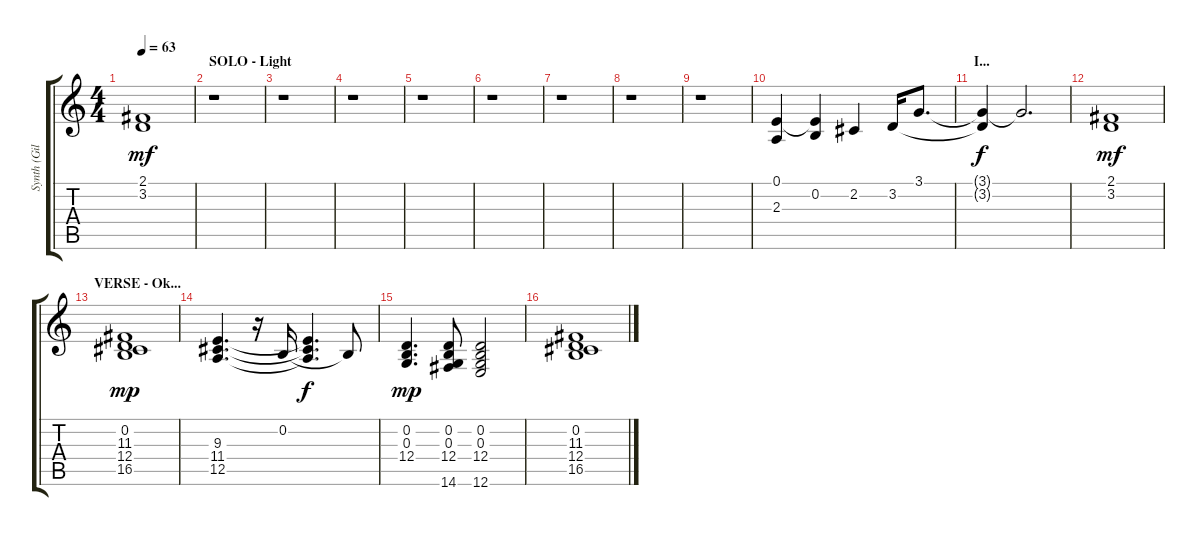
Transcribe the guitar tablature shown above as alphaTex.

\track ("Synth (Gilmour)" "Synth (Gil") {instrument frenchhorn}
\staff {score tabs}
\tuning (E4 B3 G3 D3 A2 E2) {hide}
\ts (4 4)
\tempo 63
\clef g2
\ks c
(2.1 3.2).1{dy mf} |
\section ("" "SOLO - Light")
r.1 |
r.1 |
r.1 |
r.1 |
r.1 |
r.1 |
r.1 |
r.1 |
(0.1 2.3).4 (0.1{t} 0.2).4 2.2.4 3.2.16 3.1.8{d} |
\section ("" "I...")
(3.1{t} 3.2{t}).4{dy f} 3.1{t}.2{d} |
(2.1 3.2).1{dy mf} |
\section ("" "VERSE - Ok...")
(0.2 11.3 12.4 16.5).1{dy mp} |
(9.3 11.4 12.5).4{d} r.16 0.2.16 (9.3{t} 11.4{t} 12.5{t}).4{d dy f} 0.2{t}.8 |
(0.2 0.3 12.4).4{d dy mp} (0.2 0.3 12.4 14.6).8 (0.2 0.3 12.4 12.6).2 |
(0.2 11.3 12.4 16.5).1
